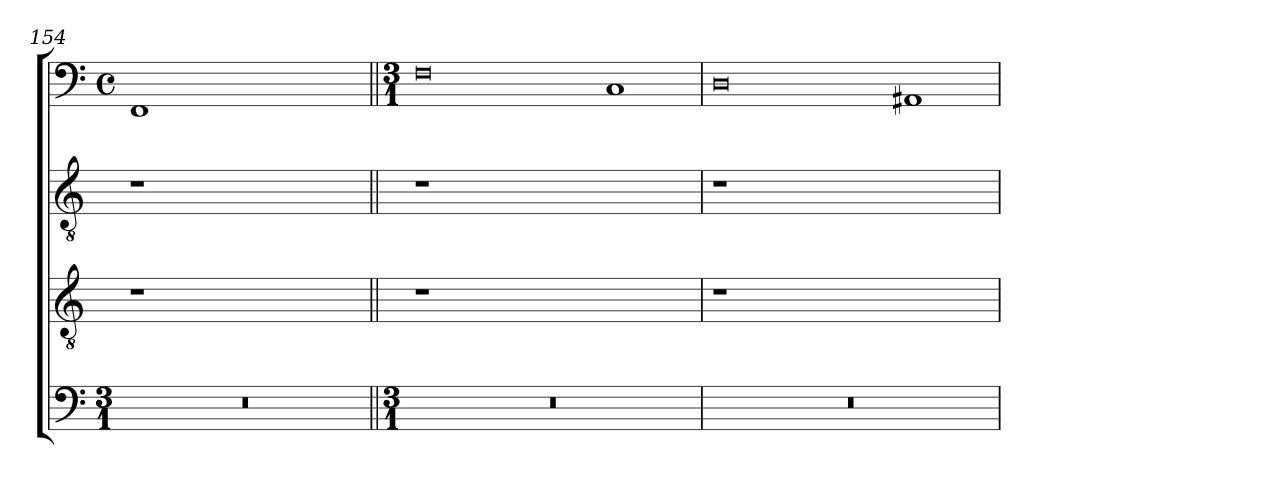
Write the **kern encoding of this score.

**kern	**kern	**kern	**kern
*part4	*part3	*part2	*part1
*staff4	*staff3	*staff2	*staff1
*clefF4	*clefGv2	*clefGv2	*clefF4
*k[]	*k[]	*k[]	*k[]
*C:	*C:	*C:	*C:
*M3/1	*	*	*M4/4
*	*	*	*met(c)
=154	=154	=154	=154
0.r	1r	1r	1FF
.	0ryy	0ryy	0ryy
!!LO:LB:g=z
=155||	=155||	=155||	=155||
*M3/1	*	*	*M3/1
0.r	1r	1r	0F
.	0ryy	0ryy	.
.	.	.	1C
=156	=156	=156	=156
0.r	1r	1r	0D
.	0ryy	0ryy	.
.	.	.	1AA#
=	=	=	=
*-	*-	*-	*-
